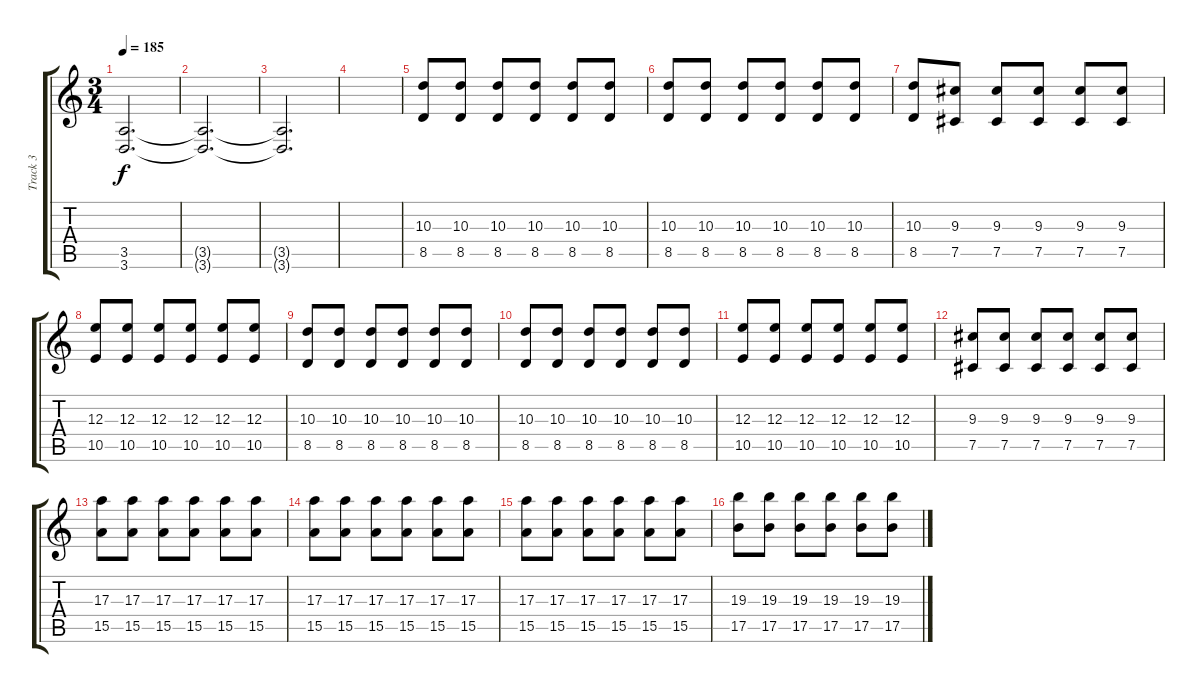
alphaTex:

\track ("Track 3" "Track 3") {instrument distortionguitar}
\staff {score tabs}
\tuning (Db4 Ab3 E3 B2 Gb2 B1) {hide}
\ts (3 4)
\tempo 185
\clef g2
\ks c
(3.5{t} 3.6{t}).2{d dy f} |
(3.5{t} 3.6{t}).2{d} |
(3.5{t} 3.6{t}).2{d} |
|
(10.3 8.5).8 (10.3 8.5).8 (10.3 8.5).8 (10.3 8.5).8 (10.3 8.5).8 (10.3 8.5).8 |
(10.3 8.5).8 (10.3 8.5).8 (10.3 8.5).8 (10.3 8.5).8 (10.3 8.5).8 (10.3 8.5).8 |
(10.3 8.5).8 (9.3 7.5).8 (9.3 7.5).8 (9.3 7.5).8 (9.3 7.5).8 (9.3 7.5).8 |
(12.3 10.5).8 (12.3 10.5).8 (12.3 10.5).8 (12.3 10.5).8 (12.3 10.5).8 (12.3 10.5).8 |
(10.3 8.5).8 (10.3 8.5).8 (10.3 8.5).8 (10.3 8.5).8 (10.3 8.5).8 (10.3 8.5).8 |
(10.3 8.5).8 (10.3 8.5).8 (10.3 8.5).8 (10.3 8.5).8 (10.3 8.5).8 (10.3 8.5).8 |
(12.3 10.5).8 (12.3 10.5).8 (12.3 10.5).8 (12.3 10.5).8 (12.3 10.5).8 (12.3 10.5).8 |
(9.3 7.5).8 (9.3 7.5).8 (9.3 7.5).8 (9.3 7.5).8 (9.3 7.5).8 (9.3 7.5).8 |
(17.3 15.5).8 (17.3 15.5).8 (17.3 15.5).8 (17.3 15.5).8 (17.3 15.5).8 (17.3 15.5).8 |
(17.3 15.5).8 (17.3 15.5).8 (17.3 15.5).8 (17.3 15.5).8 (17.3 15.5).8 (17.3 15.5).8 |
(17.3 15.5).8 (17.3 15.5).8 (17.3 15.5).8 (17.3 15.5).8 (17.3 15.5).8 (17.3 15.5).8 |
(19.3 17.5).8 (19.3 17.5).8 (19.3 17.5).8 (19.3 17.5).8 (19.3 17.5).8 (19.3 17.5).8
